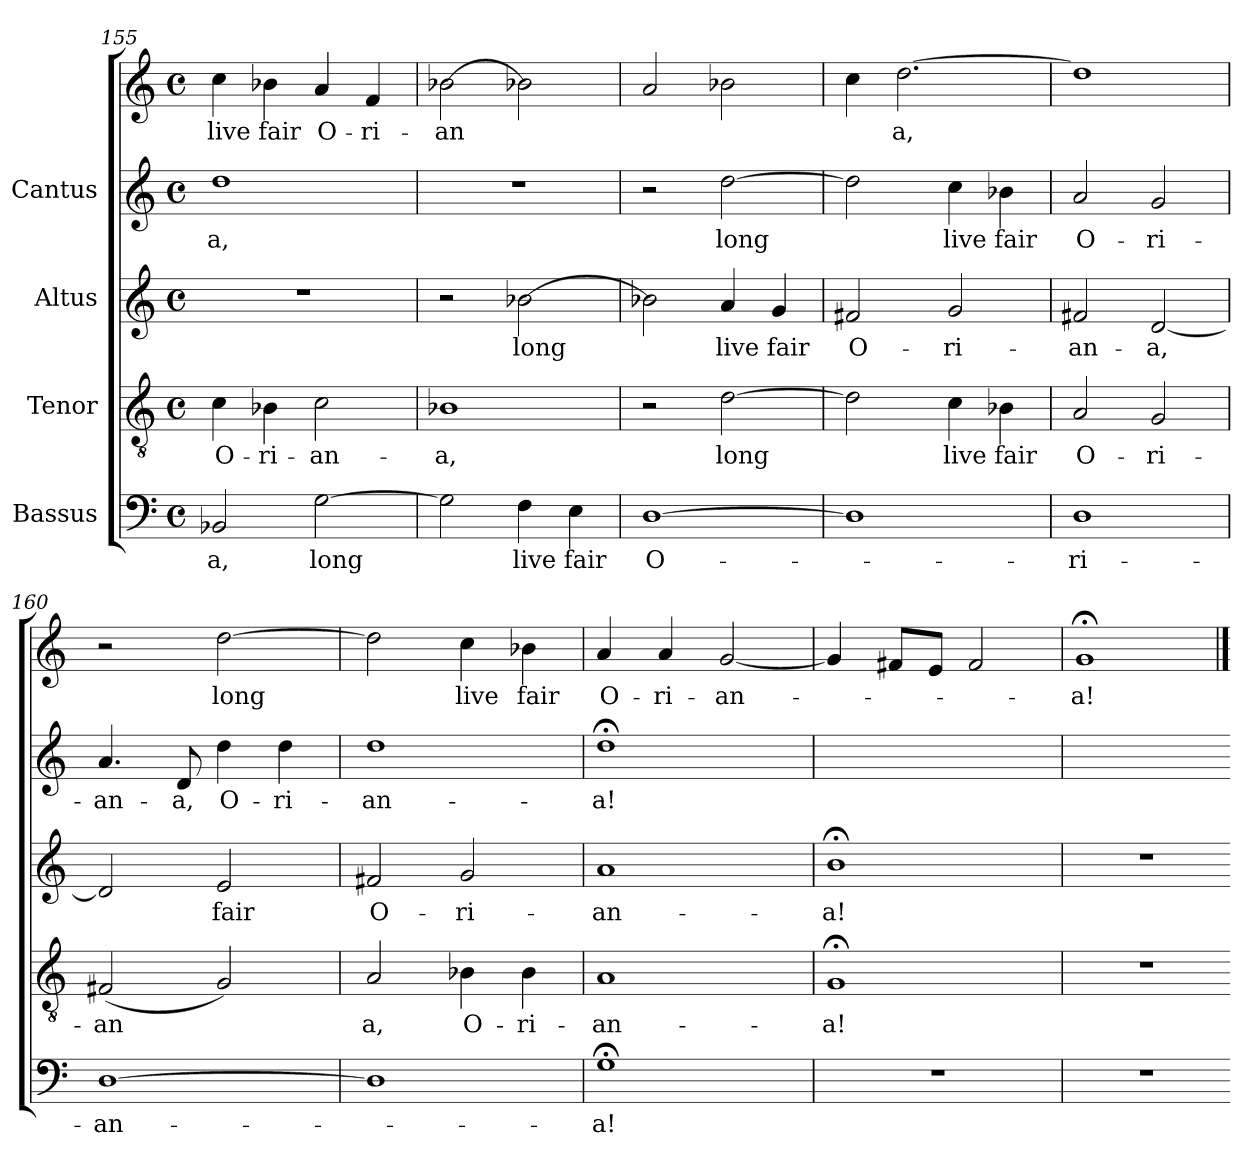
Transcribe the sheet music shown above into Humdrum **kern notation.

**kern	**text	**kern	**text	**kern	**text	**kern	**text	**kern	**text
*part4	*part4	*part3	*part3	*part2	*part2	*part1	*part1	*part1	*part1
*staff5	*staff5	*staff4	*staff4	*staff3	*staff3	*staff2	*staff2	*staff1	*staff1
*I"Bassus	*	*I"Tenor	*	*I"Altus	*	*I"Cantus	*	*	*
!!LO:LB:g=z
*clefF4	*	*clefGv2	*	*clefG2	*	*clefG2	*	*clefG2	*
*M4/4	*	*M4/4	*	*M4/4	*	*M4/4	*	*M4/4	*
*met(c)	*	*met(c)	*	*met(c)	*	*met(c)	*	*met(c)	*
=155	=155	=155	=155	=155	=155	=155	=155	=155	=155
!	!LO:LY:b:cj	!	!LO:LY:b:cj	!	!	!	!LO:LY:b:cj	!	!LO:LY:b:cj
2BB-X/	-a,	4c\	O-	1r	.	1dd	-a,	4cc\	-live
!	!	!	!LO:LY:b:cj	!	!	!	!	!	!LO:LY:b:cj
.	.	4B-X\	-ri-	.	.	.	.	4b-X\	fair
!	!LO:LY:b:cj	!	!LO:LY:b:cj	!	!	!	!	!	!LO:LY:b:cj
[>2G\	long	2c\	-an-	.	.	.	.	4a/	O-
!	!	!	!	!	!	!	!	!	!LO:LY:b:cj
.	.	.	.	.	.	.	.	4f/	-ri-
=156	=156	=156	=156	=156	=156	=156	=156	=156	=156
!	!LO:LY:b:cj	!	!LO:LY:b:cj	!	!	!	!	!	!LO:LY:b:cj
2G\]	.	1B-X	-a,	2r	.	1r	.	[>2b-X\	an-
!	!LO:LY:b:cj	!	!	!	!LO:LY:b:cj	!	!	!	!LO:LY:b:cj
4F\	live	.	.	[>2b-X\	long	.	.	2b-X\]	--
!	!LO:LY:b:cj	!	!	!	!	!	!	!	!
4E\	fair	.	.	.	.	.	.	.	.
=157	=157	=157	=157	=157	=157	=157	=157	=157	=157
!	!LO:LY:b:cj	!	!	!	!LO:LY:b:cj	!	!	!	!
[>1D	O-	2r	.	2b-X\]	.	2r	.	2a/	.
!	!	!	!LO:LY:b:cj	!	!LO:LY:b:cj	!	!LO:LY:b:cj	!	!
.	.	[>2d\	long	4a/	live	[>2dd\	-long	2b-X\	.
!	!	!	!	!	!LO:LY:b:cj	!	!	!	!
.	.	.	.	4g/	fair	.	.	.	.
=158	=158	=158	=158	=158	=158	=158	=158	=158	=158
!	!	!	!LO:LY:b:cj	!	!LO:LY:b:cj	!	!LO:LY:b:cj	!	!LO:LY:b:cj
1D]	.	2d\]	.	2f#X/	O-	2dd\]	.	4cc\	.
!	!	!	!	!	!	!	!	!	!LO:LY:b:cj
.	.	.	.	.	.	.	.	[>2.dd\	a,
!	!	!	!LO:LY:b:cj	!	!LO:LY:b:cj	!	!LO:LY:b:cj	!	!
.	.	4c\	live	2g/	-ri-	4cc\	live	.	.
!	!	!	!LO:LY:b:cj	!	!	!	!LO:LY:b:cj	!	!
.	.	4B-X\	fair	.	.	4b-X\	fair	.	.
=159	=159	=159	=159	=159	=159	=159	=159	=159	=159
!	!LO:LY:b:cj	!	!LO:LY:b:cj	!	!LO:LY:b:cj	!	!LO:LY:b:cj	!	!
1D	-ri-	2A/	O-	2f#X/	-an-	2a/	O-	1dd]	.
!	!	!	!LO:LY:b:cj	!	!LO:LY:b:cj	!	!LO:LY:b:cj	!	!
.	.	2G/	-ri-	[<2d/	-a,	2g/	-ri-	.	.
=160	=160	=160	=160	=160	=160	=160	=160	=160	=160
!	!LO:LY:b:cj	!	!LO:LY:b:cj	!	!LO:LY:b:cj	!	!LO:LY:b:cj	!	!
[>1D	-an-	(<2F#X/	-an-	2d/]	.	4.a/	an-	2r	.
!	!	!	!	!	!	!	!LO:LY:b:cj	!	!
.	.	.	.	.	.	8d/	-a,	.	.
!	!	!	!LO:LY:b:cj	!	!LO:LY:b:cj	!	!LO:LY:b:cj	!	!LO:LY:b:cj
.	.	2G/)	--	2e/	fair	4dd\	O-	[>2dd\	-long
!	!	!	!	!	!	!	!LO:LY:b:cj	!	!
.	.	.	.	.	.	4dd\	-ri-	.	.
!!LO:PB:g=z
=161	=161	=161	=161	=161	=161	=161	=161	=161	=161
!	!	!	!LO:LY:b:cj	!	!LO:LY:b:cj	!	!LO:LY:b:cj	!	!LO:LY:b:cj
1D]	.	2A/	-a,	2f#X/	O-	1dd	an-	2dd\]	-
!	!	!	!LO:LY:b:cj	!	!LO:LY:b:cj	!	!	!	!LO:LY:b:cj
.	.	4B-X\	O-	2g/	-ri-	.	.	4cc\	live
!	!	!	!LO:LY:b:cj	!	!	!	!	!	!LO:LY:b:cj
.	.	4B-\	-ri-	.	.	.	.	4b-X\	fair
=162	=162	=162	=162	=162	=162	=162	=162	=162	=162
!	!LO:LY:b:cj	!	!LO:LY:b:cj	!	!LO:LY:b:cj	!	!LO:LY:b:cj	!	!LO:LY:b:cj
1G;<	-a!	1A	-an-	1a	-an-	1dd;<	-a!	4a/	-O-
!	!	!	!	!	!	!	!	!	!LO:LY:b:cj
.	.	.	.	.	.	.	.	4a/	-ri-
!	!	!	!	!	!	!	!	!	!LO:LY:b:cj
.	.	.	.	.	.	.	.	[<2g/	-an-
=163	=163	=163	=163	=163	=163	=163	=163	=163	=163
!	!	!	!LO:LY:b:cj	!	!LO:LY:b:cj	!	!	!	!
1r	.	1G;<	-a!	1b;<	-a!	1ryy	.	4g/]	.
.	.	.	.	.	.	.	.	8f#X/L	.
.	.	.	.	.	.	.	.	8e/J	.
.	.	.	.	.	.	.	.	2f#/	.
=164	=164	=164	=164	=164	=164	=164	=164	=164	=164
!	!	!	!	!	!	!	!	!	!LO:LY:b:cj
1r	.	1r	.	1r	.	1ryy	.	1g;<	a!
=	==	=	==	=	==	==	==	==	==
*-	*-	*-	*-	*-	*-	*-	*-	*-	*-
